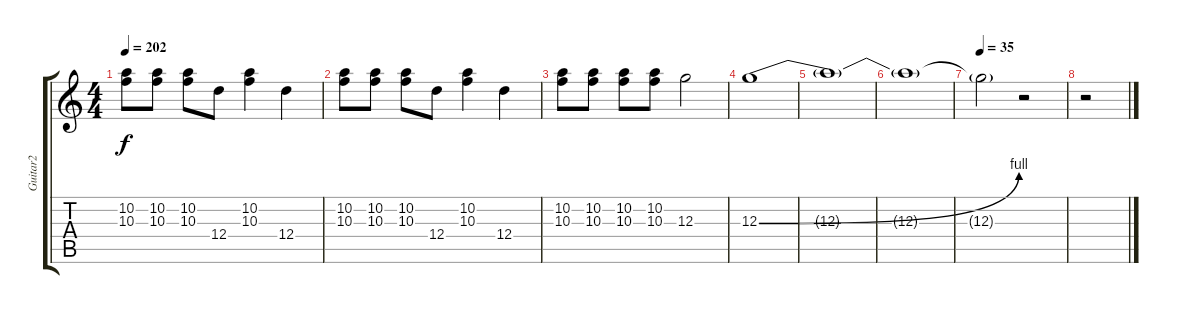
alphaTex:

\track ("Guitar2" "Guitar2") {instrument distortionguitar}
\staff {score tabs}
\tuning (E4 B3 G3 D3 A2 E2) {hide}
\ts (4 4)
\tempo 202
\clef g2
\ks c
(10.2 10.3).8{dy f} (10.2 10.3).8 (10.2 10.3).8 12.4.8 (10.2 10.3).4 12.4.4 |
(10.2 10.3).8 (10.2 10.3).8 (10.2 10.3).8 12.4.8 (10.2 10.3).4 12.4.4 |
(10.2 10.3).8 (10.2 10.3).8 (10.2 10.3).8 (10.2 10.3).8 12.3.2 |
12.3{be (bend 0 0 60 4)}.1 |
12.3{t}.1 |
12.3{t}.1 |
\tempo 35
12.3{t}.2 r.2 |
r.2
